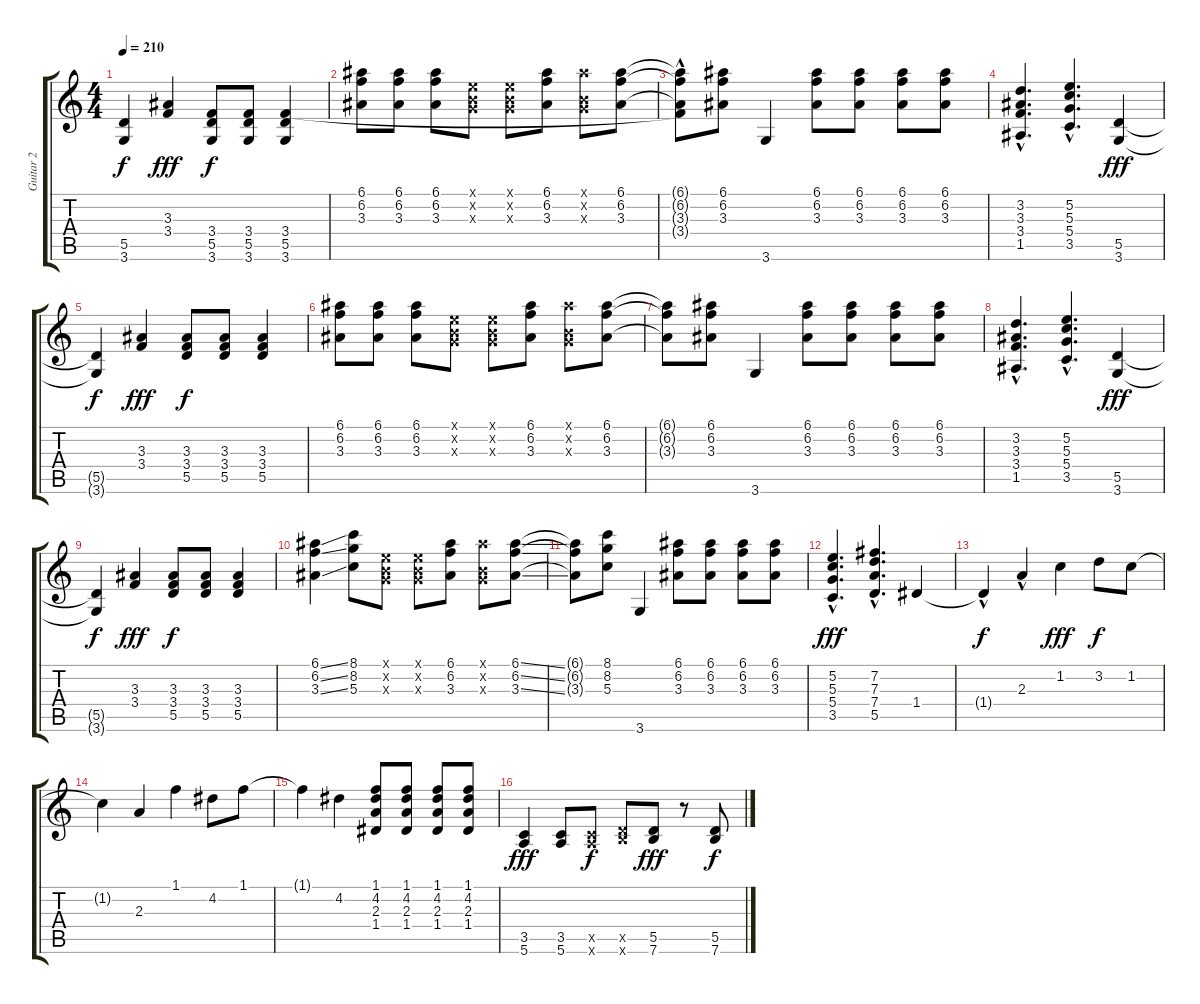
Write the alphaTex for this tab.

\track ("Guitar 2" "Guitar 2") {instrument distortionguitar}
\staff {score tabs}
\tuning (E4 B3 G3 D3 A2 E2) {hide}
\ts (4 4)
\tempo 210
\clef g2
\ks c
(5.5{t} 3.6{t}).4{dy f} (3.3 3.4).4{dy fff} (3.4 5.5 3.6).8{dy f} (3.4 5.5 3.6).8 (3.4 5.5 3.6).4 |
(6.1 6.2 3.3).8 (6.1 6.2 3.3).8 (6.1 6.2 3.3).8 (0.1{x} 0.2{x} 0.3{x}).8 (0.1{x} 0.2{x} 0.3{x}).8 (6.1 6.2 3.3).8 (6.1{x} 0.2{x} 0.3{x}).8 (6.1 6.2 3.3).8 |
(6.1{t} 6.2{t} 3.3{t} 3.4{hac t}).8 (6.1 6.2 3.3).8 3.6.4 (6.1 6.2 3.3).8 (6.1 6.2 3.3).8 (6.1 6.2 3.3).8 (6.1 6.2 3.3).8 |
(3.2{hac} 3.3{hac} 3.4{hac} 1.5{hac}).4{d} (5.2{hac} 5.3{hac} 5.4{hac} 3.5{hac}).4{d} (5.5 3.6).4{dy fff} |
(5.5{t} 3.6{t}).4{dy f} (3.3 3.4).4{dy fff} (3.3 3.4 5.5).8{dy f} (3.3 3.4 5.5).8 (3.3 3.4 5.5).4 |
(6.1 6.2 3.3).8 (6.1 6.2 3.3).8 (6.1 6.2 3.3).8 (0.1{x} 0.2{x} 0.3{x}).8 (0.1{x} 0.2{x} 0.3{x}).8 (6.1 6.2 3.3).8 (6.1{x} 0.2{x} 0.3{x}).8 (6.1 6.2 3.3).8 |
(6.1{t} 6.2{t} 3.3{t}).8 (6.1 6.2 3.3).8 3.6.4 (6.1 6.2 3.3).8 (6.1 6.2 3.3).8 (6.1 6.2 3.3).8 (6.1 6.2 3.3).8 |
(3.2{hac} 3.3{hac} 3.4{hac} 1.5{hac}).4{d} (5.2{hac} 5.3{hac} 5.4{hac} 3.5{hac}).4{d} (5.5 3.6).4{dy fff} |
(5.5{t} 3.6{t}).4{dy f} (3.3 3.4).4{dy fff} (3.3 3.4 5.5).8{dy f} (3.3 3.4 5.5).8 (3.3 3.4 5.5).4 |
(6.1{ss} 6.2{ss} 3.3{ss}).4 (8.1 8.2 5.3).8 (0.1{x} 0.2{x} 0.3{x}).8 (0.1{x} 0.2{x} 0.3{x}).8 (6.1 6.2 3.3).8 (6.1{x} 0.2{x} 0.3{x}).8 (6.1{ss} 6.2{ss} 3.3{ss}).8 |
(6.1{t} 6.2{t} 3.3{t}).8 (8.1 8.2 5.3).8 3.6.4 (6.1 6.2 3.3).8 (6.1 6.2 3.3).8 (6.1 6.2 3.3).8 (6.1 6.2 3.3).8 |
(5.2{hac} 5.3{hac} 5.4{hac} 3.5{hac}).4{d dy fff} (7.2{hac} 7.3{hac} 7.4{hac} 5.5{hac}).4{d} 1.4.4 |
1.4{hac t}.4{dy f} 2.3{hac}.4 1.2.4{dy fff} 3.2.8{dy f} 1.2.8 |
1.2{t}.4 2.3.4 1.1.4 4.2.8 1.1.8 |
1.1{t}.4 4.2.4 (1.1 4.2 2.3 1.4).8 (1.1 4.2 2.3 1.4).8 (1.1 4.2 2.3 1.4).8 (1.1 4.2 2.3 1.4).8 |
(3.5 5.6).4{dy fff} (3.5 5.6).8 (3.5{x} 5.6{x}).8{dy f} (5.5{x} 7.6{x}).8 (5.5 7.6).8{dy fff} r.8 (5.5 7.6).8{dy f}
